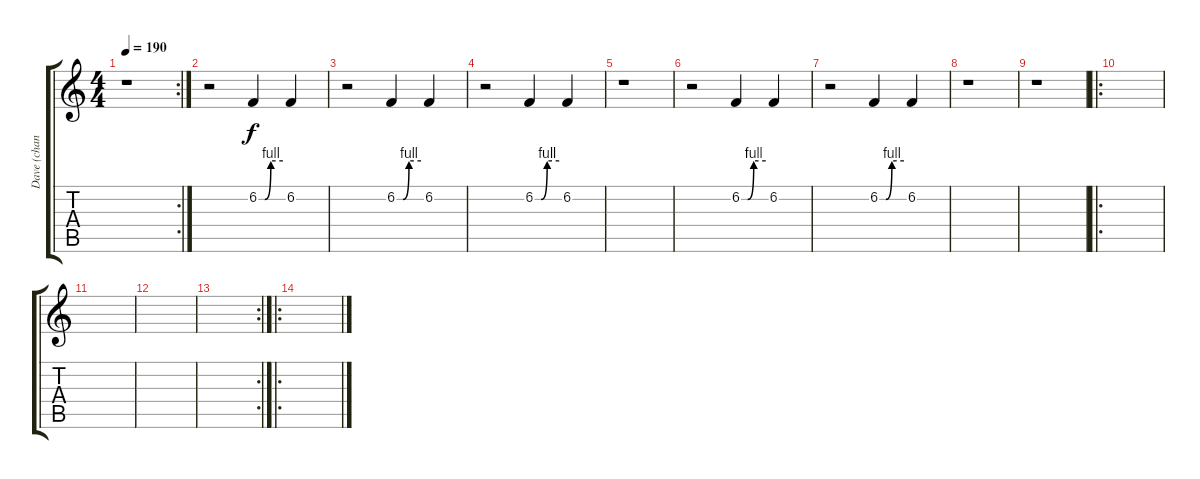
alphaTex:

\track ("Dave (chant/back vocal)" "Dave (chan") {instrument tenorsax}
\staff {score tabs}
\tuning (E4 B3 G3 D3 A2 E2) {hide}
\rc 2
\ts (4 4)
\tempo 190
\clef g2
\ks c
r.1{dy f} |
r.2 6.2{be (custom 0 0 15 0 30 4 60 4)}.4 6.2.4 |
r.2 6.2{be (custom 0 0 15 0 30 4 60 4)}.4 6.2.4 |
r.2 6.2{be (custom 0 0 15 0 30 4 60 4)}.4 6.2.4 |
r.1 |
r.2 6.2{be (custom 0 0 15 0 30 4 60 4)}.4 6.2.4 |
r.2 6.2{be (custom 0 0 15 0 30 4 60 4)}.4 6.2.4 |
r.1 |
r.1 |
\ro
|
|
|
\rc 2
|
\ro
